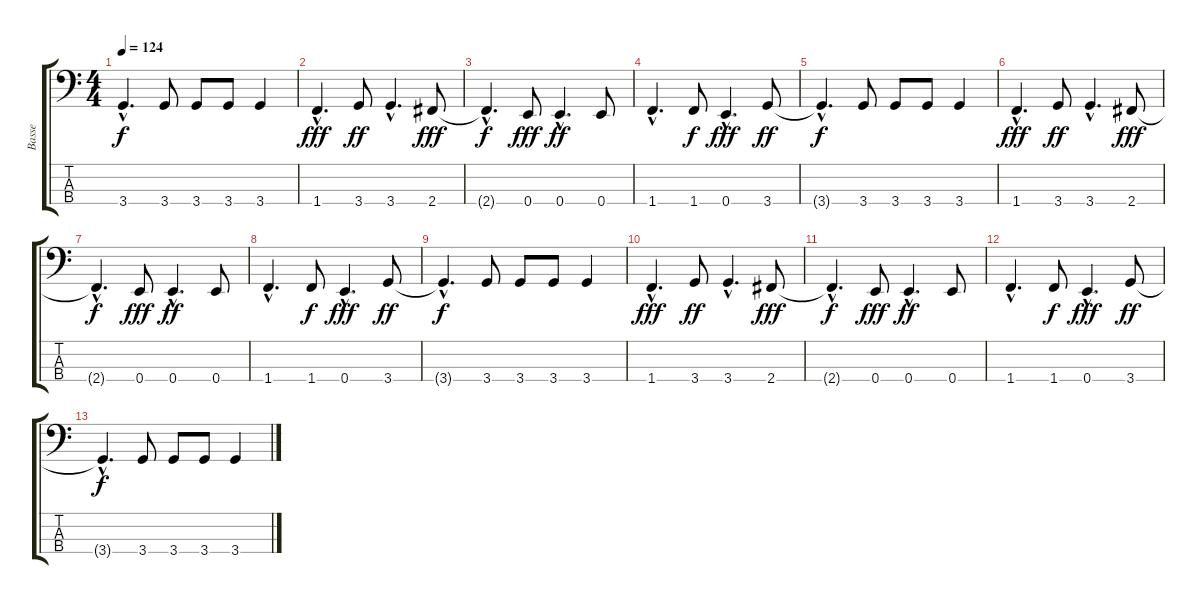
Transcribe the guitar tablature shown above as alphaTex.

\track ("Basse" "Basse") {instrument electricbassfinger}
\staff {score tabs}
\tuning (G2 D2 A1 E1) {hide}
\ts (4 4)
\tempo 124
\clef f4
\ks c
3.4{hac t}.4{d dy f} 3.4.8 3.4.8 3.4.8 3.4.4 |
1.4{hac}.4{d dy fff} 3.4.8{dy ff} 3.4{hac}.4{d} 2.4.8{dy fff} |
2.4{hac t}.4{d dy f} 0.4.8{dy fff} 0.4{hac}.4{d dy ff} 0.4.8 |
1.4{hac}.4{d} 1.4.8{dy f} 0.4{hac}.4{d dy fff} 3.4.8{dy ff} |
3.4{hac t}.4{d dy f} 3.4.8 3.4.8 3.4.8 3.4.4 |
1.4{hac}.4{d dy fff} 3.4.8{dy ff} 3.4{hac}.4{d} 2.4.8{dy fff} |
2.4{hac t}.4{d dy f} 0.4.8{dy fff} 0.4{hac}.4{d dy ff} 0.4.8 |
1.4{hac}.4{d} 1.4.8{dy f} 0.4{hac}.4{d dy fff} 3.4.8{dy ff} |
3.4{hac t}.4{d dy f} 3.4.8 3.4.8 3.4.8 3.4.4 |
1.4{hac}.4{d dy fff} 3.4.8{dy ff} 3.4{hac}.4{d} 2.4.8{dy fff} |
2.4{hac t}.4{d dy f} 0.4.8{dy fff} 0.4{hac}.4{d dy ff} 0.4.8 |
1.4{hac}.4{d} 1.4.8{dy f} 0.4{hac}.4{d dy fff} 3.4.8{dy ff} |
3.4{hac t}.4{d dy f} 3.4.8 3.4.8 3.4.8 3.4.4
